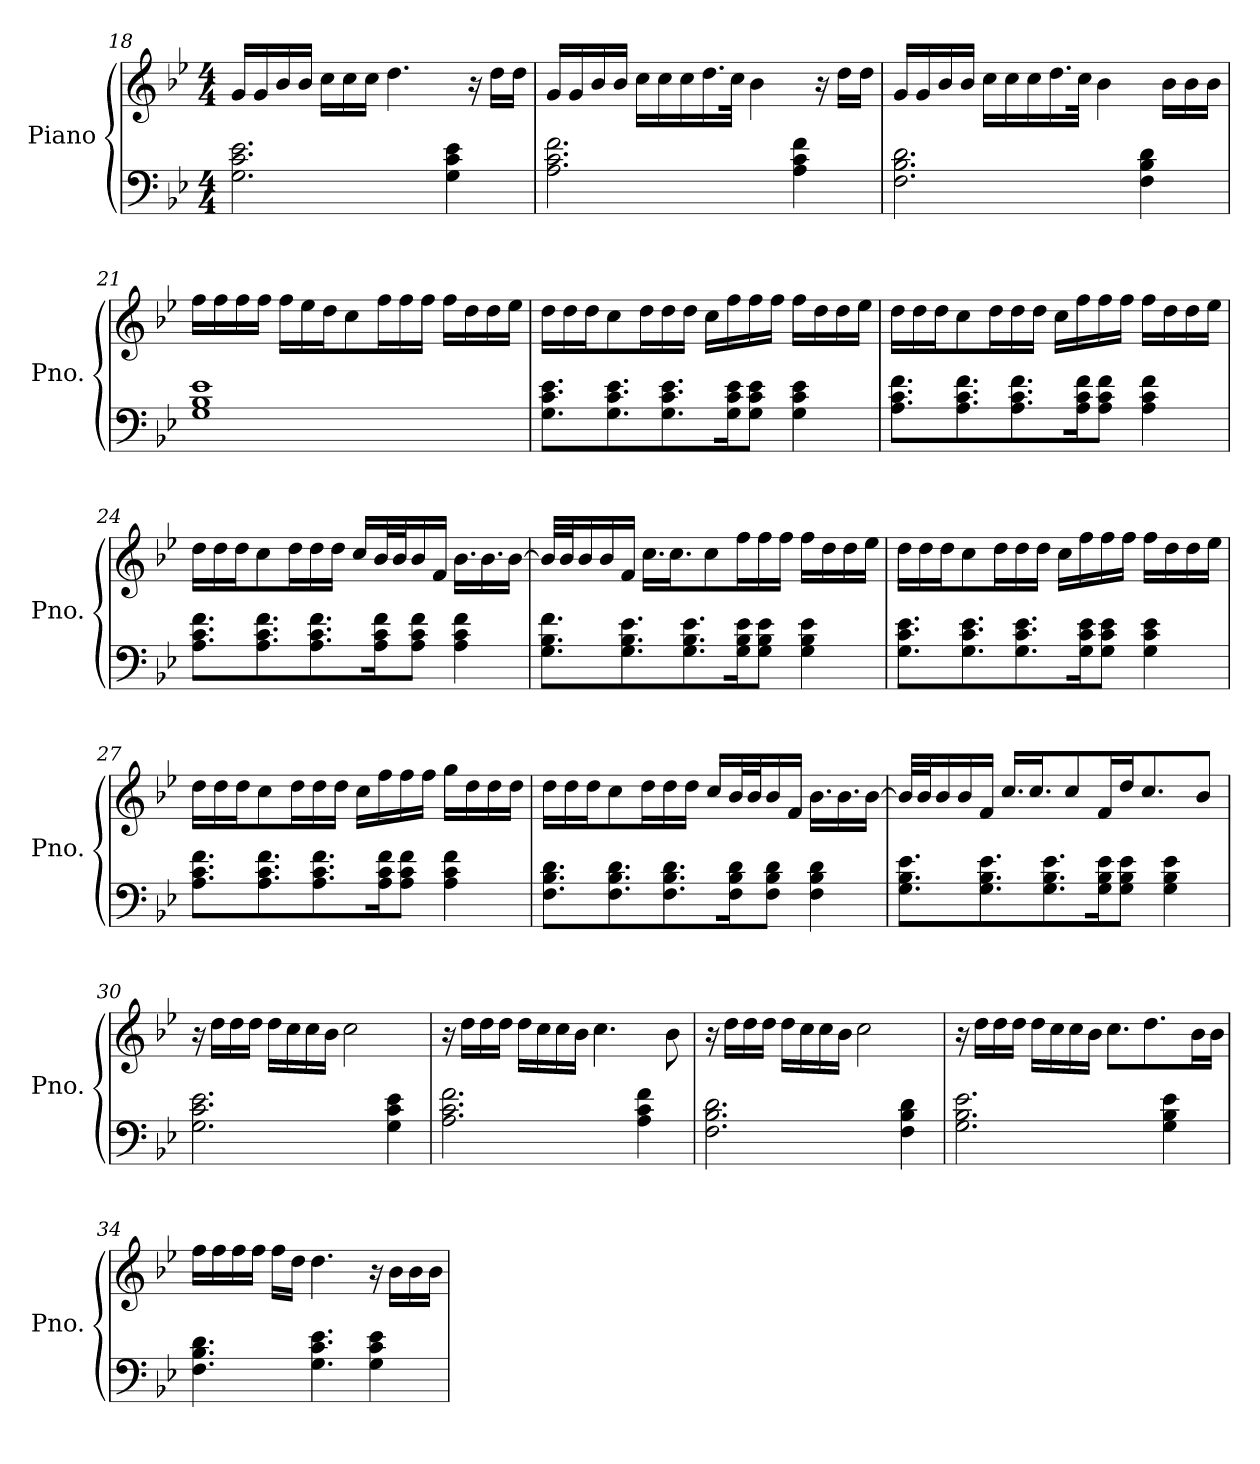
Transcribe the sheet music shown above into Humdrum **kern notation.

**kern	**kern
*part1	*part1
*staff2	*staff1
*I"Piano	*
*I'Pno.	*
*clefF4	*clefG2
*k[b-e-]	*k[b-e-]
*M4/4	*M4/4
=18	=18
2.G\ 2.c\ 2.e-\	16g/LL
.	16g/
.	16b-/
.	16b-/JJ
.	16cc\LL
.	16cc\
.	16cc\JJ
.	4.dd\
4G\ 4c\ 4e-\	.
.	16r
.	16dd\LL
.	16dd\JJ
=19	=19
2.A\ 2.c\ 2.f\	16g/LL
.	16g/
.	16b-/
.	16b-/JJ
.	16cc\LL
.	16cc\
.	16cc\
.	16.dd\
.	32cc\JJk
.	4b-\
4A\ 4c\ 4f\	.
.	16r
.	16dd\LL
.	16dd\JJ
!!LO:LB:g=z
=20	=20
2.F\ 2.B-\ 2.d\	16g/LL
.	16g/
.	16b-/
.	16b-/JJ
.	16cc\LL
.	16cc\
.	16cc\
.	16.dd\
.	32cc\JJk
.	4b-\
4F\ 4B-\ 4d\	.
.	16b-\LL
.	16b-\
.	16b-\JJ
!!LO:LB:g=z
=21	=21
1G 1B- 1e-	16ff\LL
.	16ff\
.	16ff\
.	16ff\JJ
.	16ff\LL
.	16ee-\
.	16dd\J
.	8cc\
.	16ff\L
.	16ff\
.	16ff\JJ
.	16ff\LL
.	16dd\
.	16dd\
.	16ee-\JJ
=22	=22
8.G\ 8.c\ 8.e-\L	16dd\LL
.	16dd\
.	16dd\J
8.G\ 8.c\ 8.e-\	8cc\
.	16dd\L
8.G\ 8.c\ 8.e-\	16dd\
.	16dd\JJ
.	16cc\LL
16G\ 16c\ 16e-\K	16ff\
8G\ 8c\ 8e-\J	16ff\
.	16ff\JJ
4G\ 4c\ 4e-\	16ff\LL
.	16dd\
.	16dd\
.	16ee-\JJ
!!LO:PB:g=z
=23	=23
8.A\ 8.c\ 8.f\L	16dd\LL
.	16dd\
.	16dd\J
8.A\ 8.c\ 8.f\	8cc\
.	16dd\L
8.A\ 8.c\ 8.f\	16dd\
.	16dd\JJ
.	16cc\LL
16A\ 16c\ 16f\K	16ff\
8A\ 8c\ 8f\J	16ff\
.	16ff\JJ
4A\ 4c\ 4f\	16ff\LL
.	16dd\
.	16dd\
.	16ee-\JJ
=24	=24
8.A\ 8.c\ 8.f\L	16dd\LL
.	16dd\
.	16dd\J
8.A\ 8.c\ 8.f\	8cc\
.	16dd\L
8.A\ 8.c\ 8.f\	16dd\
.	16dd\JJ
.	16cc/LL
16A\ 16c\ 16f\K	32b-/L
.	32b-/J
8A\ 8c\ 8f\J	16b-/
.	16f/JJ
4A\ 4c\ 4f\	16.b-\LL
.	16.b-\
.	[16b-\JJ
!!LO:LB:g=z
=25	=25
8.G\ 8.B-\ 8.f\L	32b-/LLL]
.	32b-/J
.	16b-/
.	16b-/
8.G\ 8.B-\ 8.e-\	16f/JJ
.	16.cc\LL
.	16.cc\J
8.G\ 8.B-\ 8.e-\	.
.	8cc\
16G\ 16B-\ 16e-\K	16ff\L
8G\ 8B-\ 8e-\J	16ff\
.	16ff\JJ
4G\ 4B-\ 4e-\	16ff\LL
.	16dd\
.	16dd\
.	16ee-\JJ
=26	=26
8.G\ 8.c\ 8.e-\L	16dd\LL
.	16dd\
.	16dd\J
8.G\ 8.c\ 8.e-\	8cc\
.	16dd\L
8.G\ 8.c\ 8.e-\	16dd\
.	16dd\JJ
.	16cc\LL
16G\ 16c\ 16e-\K	16ff\
8G\ 8c\ 8e-\J	16ff\
.	16ff\JJ
4G\ 4c\ 4e-\	16ff\LL
.	16dd\
.	16dd\
.	16ee-\JJ
!!LO:LB:g=z
=27	=27
8.A\ 8.c\ 8.f\L	16dd\LL
.	16dd\
.	16dd\J
8.A\ 8.c\ 8.f\	8cc\
.	16dd\L
8.A\ 8.c\ 8.f\	16dd\
.	16dd\JJ
.	16cc\LL
16A\ 16c\ 16f\K	16ff\
8A\ 8c\ 8f\J	16ff\
.	16ff\JJ
4A\ 4c\ 4f\	16gg\LL
.	16dd\
.	16dd\
.	16dd\JJ
=28	=28
8.F\ 8.B-\ 8.d\L	16dd\LL
.	16dd\
.	16dd\J
8.F\ 8.B-\ 8.d\	8cc\
.	16dd\L
8.F\ 8.B-\ 8.d\	16dd\
.	16dd\JJ
.	16cc/LL
16F\ 16B-\ 16d\K	32b-/L
.	32b-/J
8F\ 8B-\ 8d\J	16b-/
.	16f/JJ
4F\ 4B-\ 4d\	16.b-\LL
.	16.b-\
.	[16b-\JJ
!!LO:LB:g=z
=29	=29
8.G\ 8.B-\ 8.e-\L	32b-/LLL]
.	32b-/J
.	16b-/
.	16b-/
8.G\ 8.B-\ 8.e-\	16f/JJ
.	16.cc/LL
.	16.cc/J
8.G\ 8.B-\ 8.e-\	.
.	8cc/
16G\ 16B-\ 16e-\K	16f/L
8G\ 8B-\ 8e-\J	16dd/J
.	8.cc/
4G\ 4B-\ 4e-\	.
.	8b-/J
=30	=30
2.G\ 2.c\ 2.e-\	16r
.	16dd\LL
.	16dd\
.	16dd\JJ
.	16dd\LL
.	16cc\
.	16cc\
.	16b-\JJ
.	2cc\
4G\ 4c\ 4e-\	.
=31	=31
2.A\ 2.c\ 2.f\	16r
.	16dd\LL
.	16dd\
.	16dd\JJ
.	16dd\LL
.	16cc\
.	16cc\
.	16b-\JJ
.	4.cc\
4A\ 4c\ 4f\	.
.	8b-\
!!LO:LB:g=z
=32	=32
2.F\ 2.B-\ 2.d\	16r
.	16dd\LL
.	16dd\
.	16dd\JJ
.	16dd\LL
.	16cc\
.	16cc\
.	16b-\JJ
.	2cc\
4F\ 4B-\ 4d\	.
=33	=33
2.G\ 2.B-\ 2.e-\	16r
.	16dd\LL
.	16dd\
.	16dd\JJ
.	16dd\LL
.	16cc\
.	16cc\
.	16b-\JJ
.	8.cc\L
.	8.dd\
4G\ 4B-\ 4e-\	.
.	16b-\L
.	16b-\JJ
=34	=34
4.F\ 4.B-\ 4.d\	16ff\LL
.	16ff\
.	16ff\
.	16ff\JJ
.	16ff\LL
.	16dd\JJ
4.G\ 4.c\ 4.e-\	4.dd\
4G\ 4c\ 4e-\	16r
.	16b-\LL
.	16b-\
.	16b-\JJ
=	=
*-	*-
